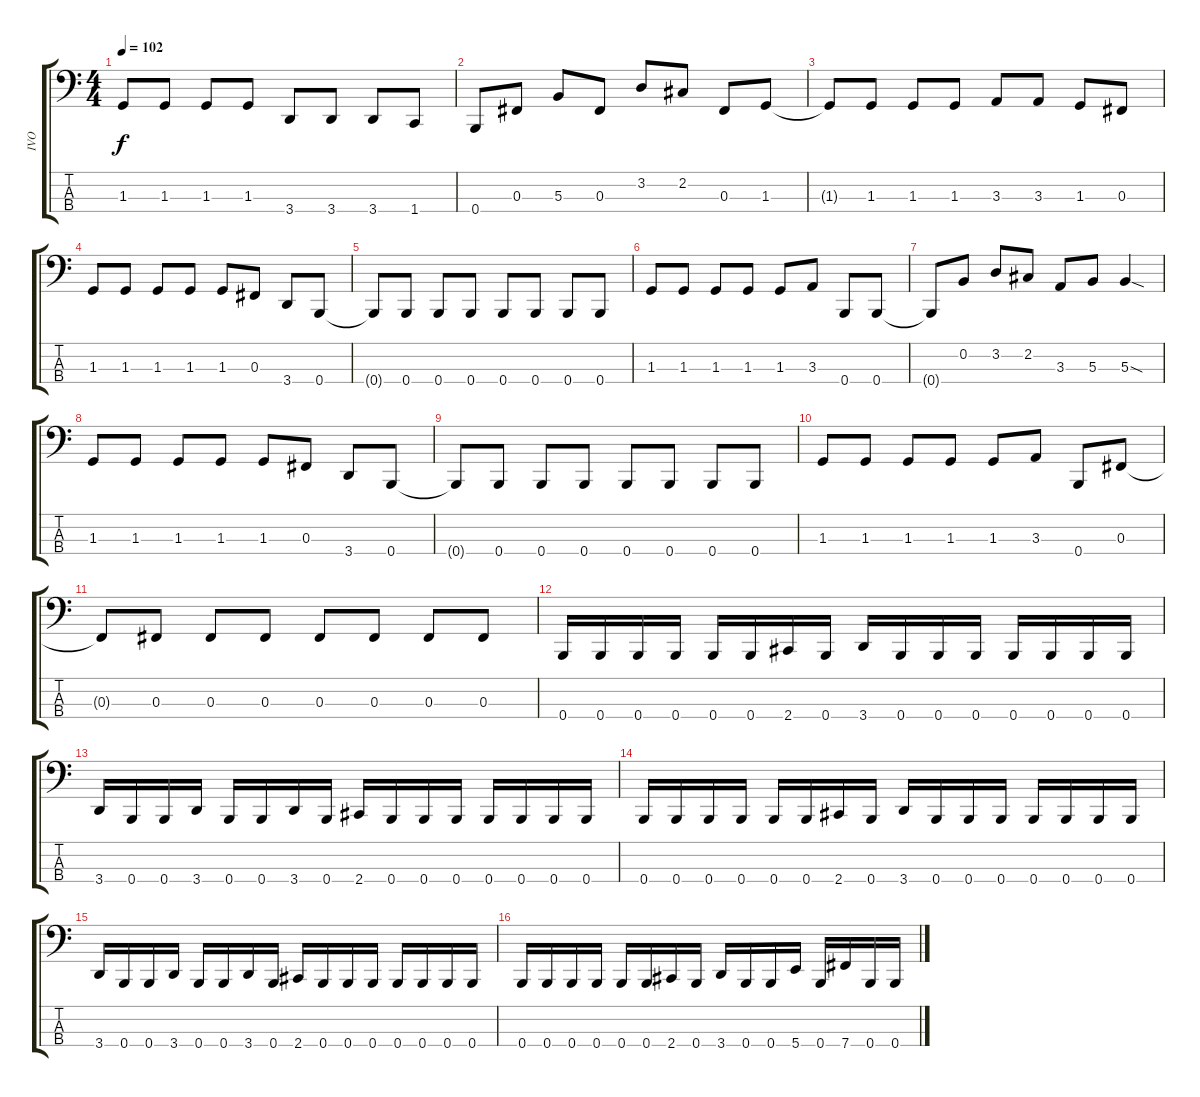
\track ("IVO" "IVO") {instrument electricbasspick}
\staff {score tabs}
\tuning (E2 B1 Gb1 B0) {hide}
\ts (4 4)
\tempo 102
\clef f4
\ks c
1.3{t}.8{dy f} 1.3.8 1.3.8 1.3.8 3.4.8 3.4.8 3.4.8 1.4.8 |
0.4.8 0.3.8 5.3.8 0.3.8 3.2.8 2.2.8 0.3.8 1.3.8 |
1.3{t}.8 1.3.8 1.3.8 1.3.8 3.3.8 3.3.8 1.3.8 0.3.8 |
1.3.8 1.3.8 1.3.8 1.3.8 1.3.8 0.3.8 3.4.8 0.4.8 |
0.4{t}.8 0.4.8 0.4.8 0.4.8 0.4.8 0.4.8 0.4.8 0.4.8 |
1.3.8 1.3.8 1.3.8 1.3.8 1.3.8 3.3.8 0.4.8 0.4.8 |
0.4{t}.8 0.2.8 3.2.8 2.2.8 3.3.8 5.3.8 5.3{sod}.4 |
1.3.8 1.3.8 1.3.8 1.3.8 1.3.8 0.3.8 3.4.8 0.4.8 |
0.4{t}.8 0.4.8 0.4.8 0.4.8 0.4.8 0.4.8 0.4.8 0.4.8 |
1.3.8 1.3.8 1.3.8 1.3.8 1.3.8 3.3.8 0.4.8 0.3.8 |
0.3{t}.8 0.3.8 0.3.8 0.3.8 0.3.8 0.3.8 0.3.8 0.3.8 |
0.4.16 0.4.16 0.4.16 0.4.16 0.4.16 0.4.16 2.4.16 0.4.16 3.4.16 0.4.16 0.4.16 0.4.16 0.4.16 0.4.16 0.4.16 0.4.16 |
3.4.16 0.4.16 0.4.16 3.4.16 0.4.16 0.4.16 3.4.16 0.4.16 2.4.16 0.4.16 0.4.16 0.4.16 0.4.16 0.4.16 0.4.16 0.4.16 |
0.4.16 0.4.16 0.4.16 0.4.16 0.4.16 0.4.16 2.4.16 0.4.16 3.4.16 0.4.16 0.4.16 0.4.16 0.4.16 0.4.16 0.4.16 0.4.16 |
3.4.16 0.4.16 0.4.16 3.4.16 0.4.16 0.4.16 3.4.16 0.4.16 2.4.16 0.4.16 0.4.16 0.4.16 0.4.16 0.4.16 0.4.16 0.4.16 |
0.4.16 0.4.16 0.4.16 0.4.16 0.4.16 0.4.16 2.4.16 0.4.16 3.4.16 0.4.16 0.4.16 5.4.16 0.4.16 7.4.16 0.4.16 0.4.16
